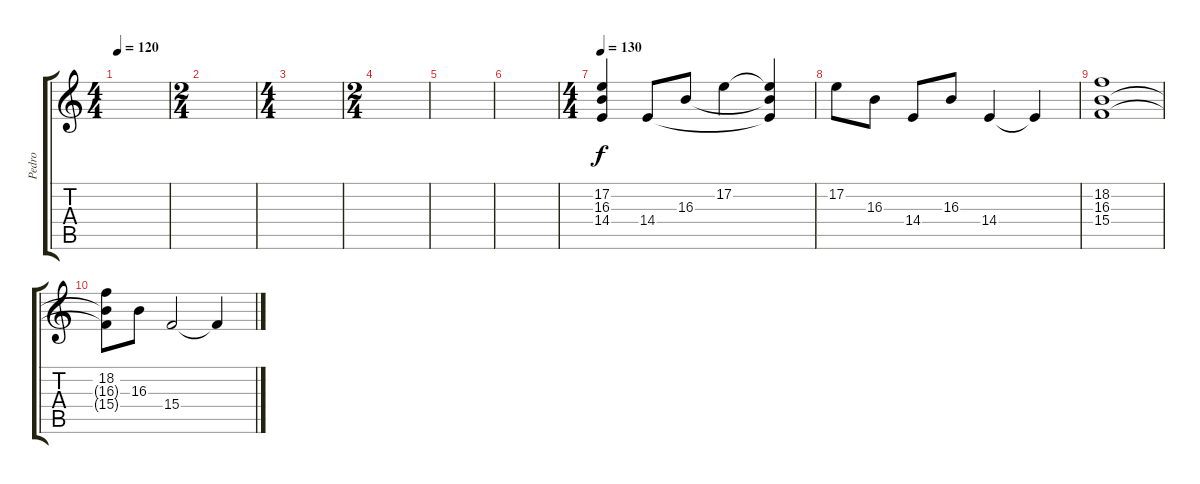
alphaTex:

\track ("Pedro" "Pedro") {instrument synthstrings2}
\staff {score tabs}
\tuning (E4 B3 G3 D3 A2 E2) {hide}
\ts (4 4)
\tempo 120
\clef g2
\ks c
|
\ts (2 4)
|
\ts (4 4)
|
\ts (2 4)
|
|
|
\ts (4 4)
\tempo 130
(17.2 16.3 14.4).4{instrument electricgrandpiano} 14.4.8 16.3.8 17.2.4 (17.2{t} 16.3{t} 14.4{t}).4 |
17.2.8 16.3.8 14.4.8 16.3.8 14.4.4 14.4{t}.4 |
(18.2 16.3 15.4).1 |
(18.2 16.3{t} 15.4{t}).8 16.3.8 15.4.2 15.4{t}.4
